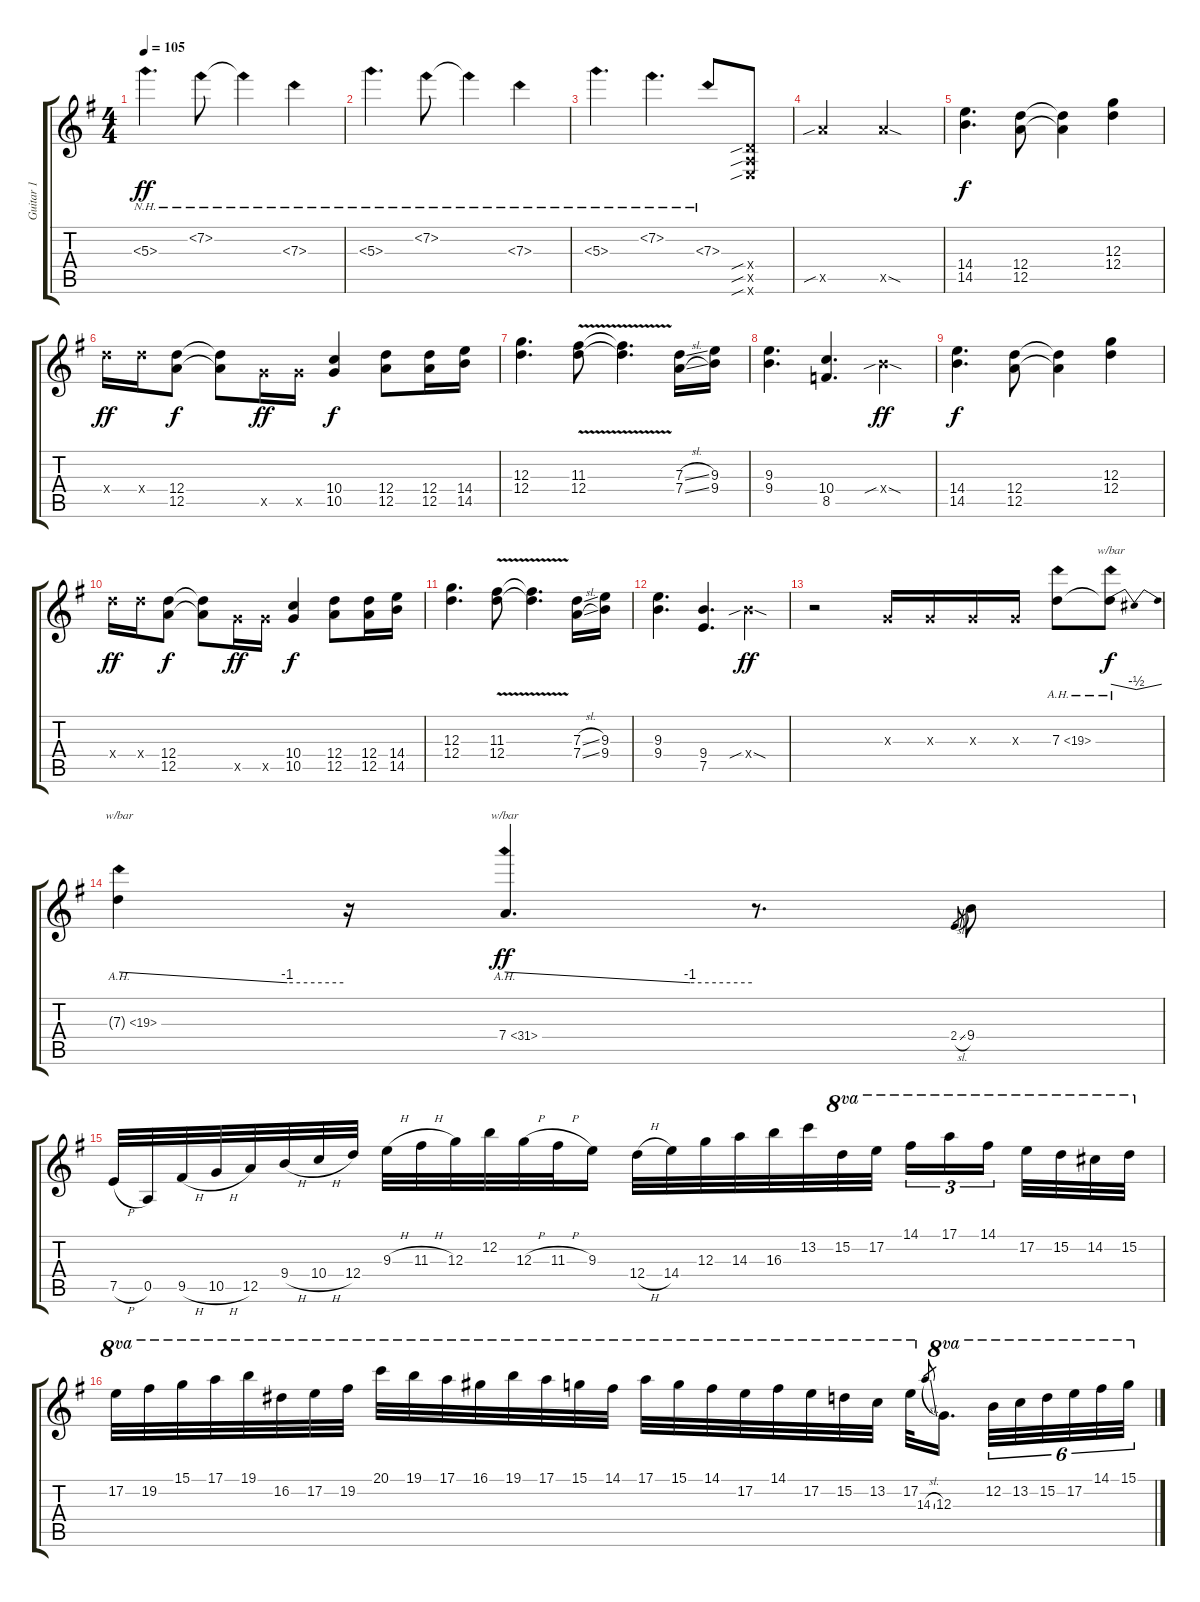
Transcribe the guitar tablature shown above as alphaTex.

\track ("Guitar 1" "Guitar 1") {instrument distortionguitar}
\staff {score tabs}
\tuning (E4 B3 G3 D3 A2 E2) {hide}
\ts (4 4)
\tempo 105
\clef g2
\ks eminor
5.3{nh}.4{d dy ff} 7.2{nh}.8 7.2{nh t}.4 7.3{nh}.4 |
5.3{nh}.4{d} 7.2{nh}.8 7.2{nh t}.4 7.3{nh}.4 |
5.3{nh}.4{d} 7.2{nh}.4{d} 7.3{nh}.8 (0.4{sib x} 0.5{sib x} 0.6{sib x}).8{instrument distortionguitar} |
12.5{sib x}.2 12.5{sod x}.2 |
(14.4 14.5).4{d dy f} (12.4 12.5).8 (12.4{t} 12.5{t}).4 (12.3 12.4).4 |
12.4{x}.16{dy ff} 12.4{x}.16 (12.4 12.5).8{dy f} (12.4{t} 12.5{t}).8 10.5{x}.16{dy ff} 10.5{x}.16 (10.4 10.5).4{dy f} (12.4 12.5).8 (12.4 12.5).16 (14.4 14.5).16 |
(12.3 12.4).4{d} (11.3{v} 12.4{v}).8 (11.3{t} 12.4{t}).4{d} (7.3{sl} 7.4{sl}).16 (9.3 9.4).16 |
(9.3 9.4).4{d} (10.4 8.5).4{d} 9.4{sib sod x}.4{dy ff} |
(14.4 14.5).4{d dy f} (12.4 12.5).8 (12.4{t} 12.5{t}).4 (12.3 12.4).4 |
12.4{x}.16{dy ff} 12.4{x}.16 (12.4 12.5).8{dy f} (12.4{t} 12.5{t}).8 10.5{x}.16{dy ff} 10.5{x}.16 (10.4 10.5).4{dy f} (12.4 12.5).8 (12.4 12.5).16 (14.4 14.5).16 |
(12.3 12.4).4{d} (11.3{v} 12.4{v}).8 (11.3{t} 12.4{t}).4{d} (7.3{sl} 7.4{sl}).16 (9.3 9.4).16 |
(9.3 9.4).4{d} (9.4 7.5).4{d} 9.4{sib sod x}.4{dy ff} |
r.2{volume 16} 0.3{x}.16 0.3{x}.16 0.3{x}.16 0.3{x}.16 7.3{ah 12}.8 7.3{ah 12 t}.8{tbe (dip default 0 0 30 -2 60 0) dy f} |
7.3{ah 12 t}.4{tbe (custom default 0 0 45 -4 60 -4)} r.16 7.4{ah 24}.4{d tbe (custom default 0 0 45 -4 60 -4) dy ff} r.8{d} 2.4{sl}.8{gr} 9.4.8 |
7.5{h}.32 0.5.32 9.5{h}.32 10.5{h}.32 12.5.32 9.4{h}.32 10.4{h}.32 12.4.32 9.3{h}.32 11.3{h}.32 12.3.32 12.2.32 12.3{h}.32 11.3{h}.32 9.3.16 12.4{h}.32 14.4.32 12.3.32 14.3.32 16.3.32 13.2.32 15.2.32{ot 8va} 17.2.32{ot 8va} 14.1.16{tu (3 2) ot 8va} 17.1.16{tu (3 2) ot 8va} 14.1.16{tu (3 2) ot 8va beam splitsecondary} 17.2.32{ot 8va} 15.2.32{ot 8va} 14.2.32{ot 8va} 15.2.32{ot 8va} |
17.2.32{ot 8va} 19.2.32{ot 8va} 15.1.32{ot 8va} 17.1.32{ot 8va} 19.1.32{ot 8va} 16.2.32{ot 8va} 17.2.32{ot 8va} 19.2.32{ot 8va} 20.1.32{ot 8va} 19.1.32{ot 8va} 17.1.32{ot 8va} 16.1.32{ot 8va} 19.1.32{ot 8va} 17.1.32{ot 8va} 15.1.32{ot 8va} 14.1.32{ot 8va} 17.1.32{ot 8va} 15.1.32{ot 8va} 14.1.32{ot 8va} 17.2.32{ot 8va} 14.1.32{ot 8va} 17.2.32{ot 8va} 15.2.32{ot 8va} 13.2.32{ot 8va} 17.2.32{ot 8va} 14.3{sl}.8{gr} 12.3.16{d ot 8va beam splitsecondary} 12.2.32{tu (6 4) ot 8va} 13.2.32{tu (6 4) ot 8va} 15.2.32{tu (6 4) ot 8va} 17.2.32{tu (6 4) ot 8va} 14.1.32{tu (6 4) ot 8va} 15.1.32{tu (6 4) ot 8va}
